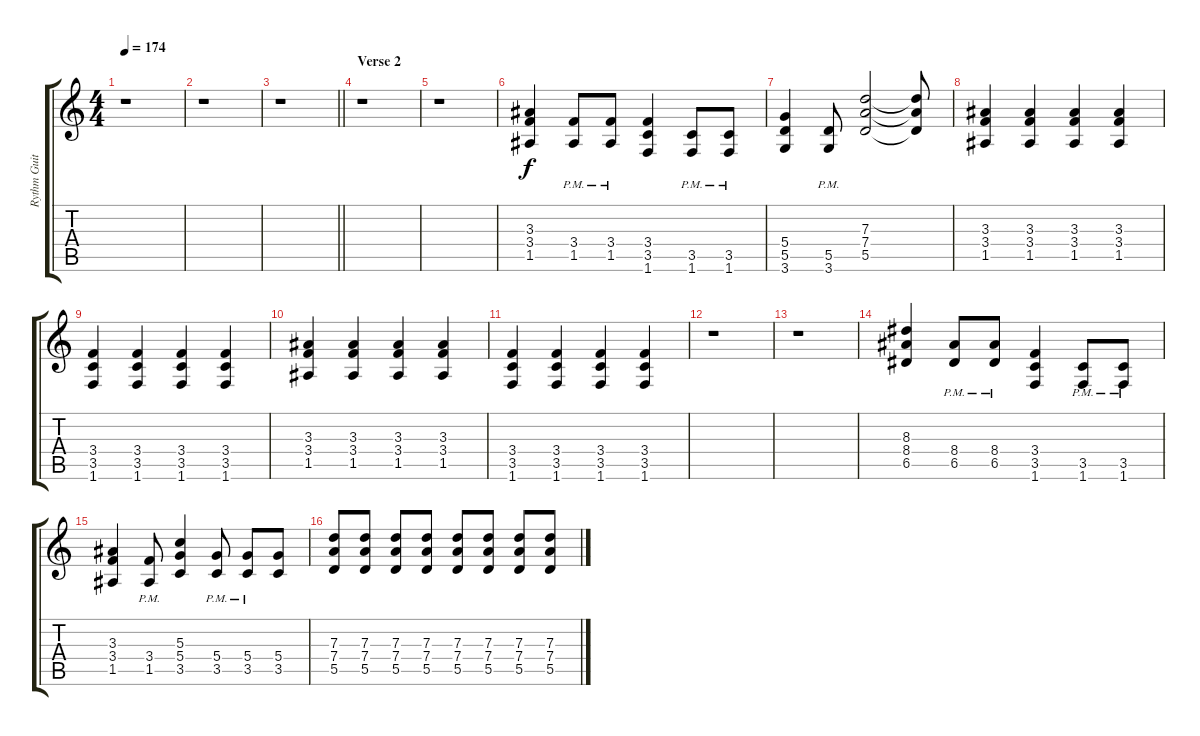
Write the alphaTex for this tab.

\track ("Rythm Guitar" "Rythm Guit") {instrument distortionguitar}
\staff {score tabs}
\tuning (E4 B3 G3 D3 A2 E2) {hide}
\ts (4 4)
\tempo 174
\clef g2
\ks c
r.1{dy f} |
r.1 |
\barLineRight lightlight
r.1 |
\section ("" "Verse 2")
r.1 |
r.1 |
(3.3 3.4 1.5).4 (3.4{pm} 1.5{pm}).8 (3.4{pm} 1.5{pm}).8 (3.4 3.5 1.6).4 (3.5{pm} 1.6{pm}).8 (3.5{pm} 1.6{pm}).8 |
(5.4 5.5 3.6).4 (5.5{pm} 3.6{pm}).8 (7.3 7.4 5.5).2 (7.3{t} 7.4{t} 5.5{t}).8 |
(3.3 3.4 1.5).4 (3.3 3.4 1.5).4 (3.3 3.4 1.5).4 (3.3 3.4 1.5).4 |
(3.4 3.5 1.6).4 (3.4 3.5 1.6).4 (3.4 3.5 1.6).4 (3.4 3.5 1.6).4 |
(3.3 3.4 1.5).4 (3.3 3.4 1.5).4 (3.3 3.4 1.5).4 (3.3 3.4 1.5).4 |
(3.4 3.5 1.6).4 (3.4 3.5 1.6).4 (3.4 3.5 1.6).4 (3.4 3.5 1.6).4 |
r.1 |
r.1 |
(8.3 8.4 6.5).4 (8.4{pm} 6.5{pm}).8 (8.4{pm} 6.5{pm}).8 (3.4 3.5 1.6).4 (3.5{pm} 1.6{pm}).8 (3.5{pm} 1.6{pm}).8 |
(3.3 3.4 1.5).4 (3.4{pm} 1.5{pm}).8 (5.3 5.4 3.5).4 (5.4{pm} 3.5{pm}).8 (5.4{pm} 3.5{pm}).8 (5.4 3.5).8 |
(7.3 7.4 5.5).8 (7.3 7.4 5.5).8 (7.3 7.4 5.5).8 (7.3 7.4 5.5).8 (7.3 7.4 5.5).8 (7.3 7.4 5.5).8 (7.3 7.4 5.5).8 (7.3 7.4 5.5).8
